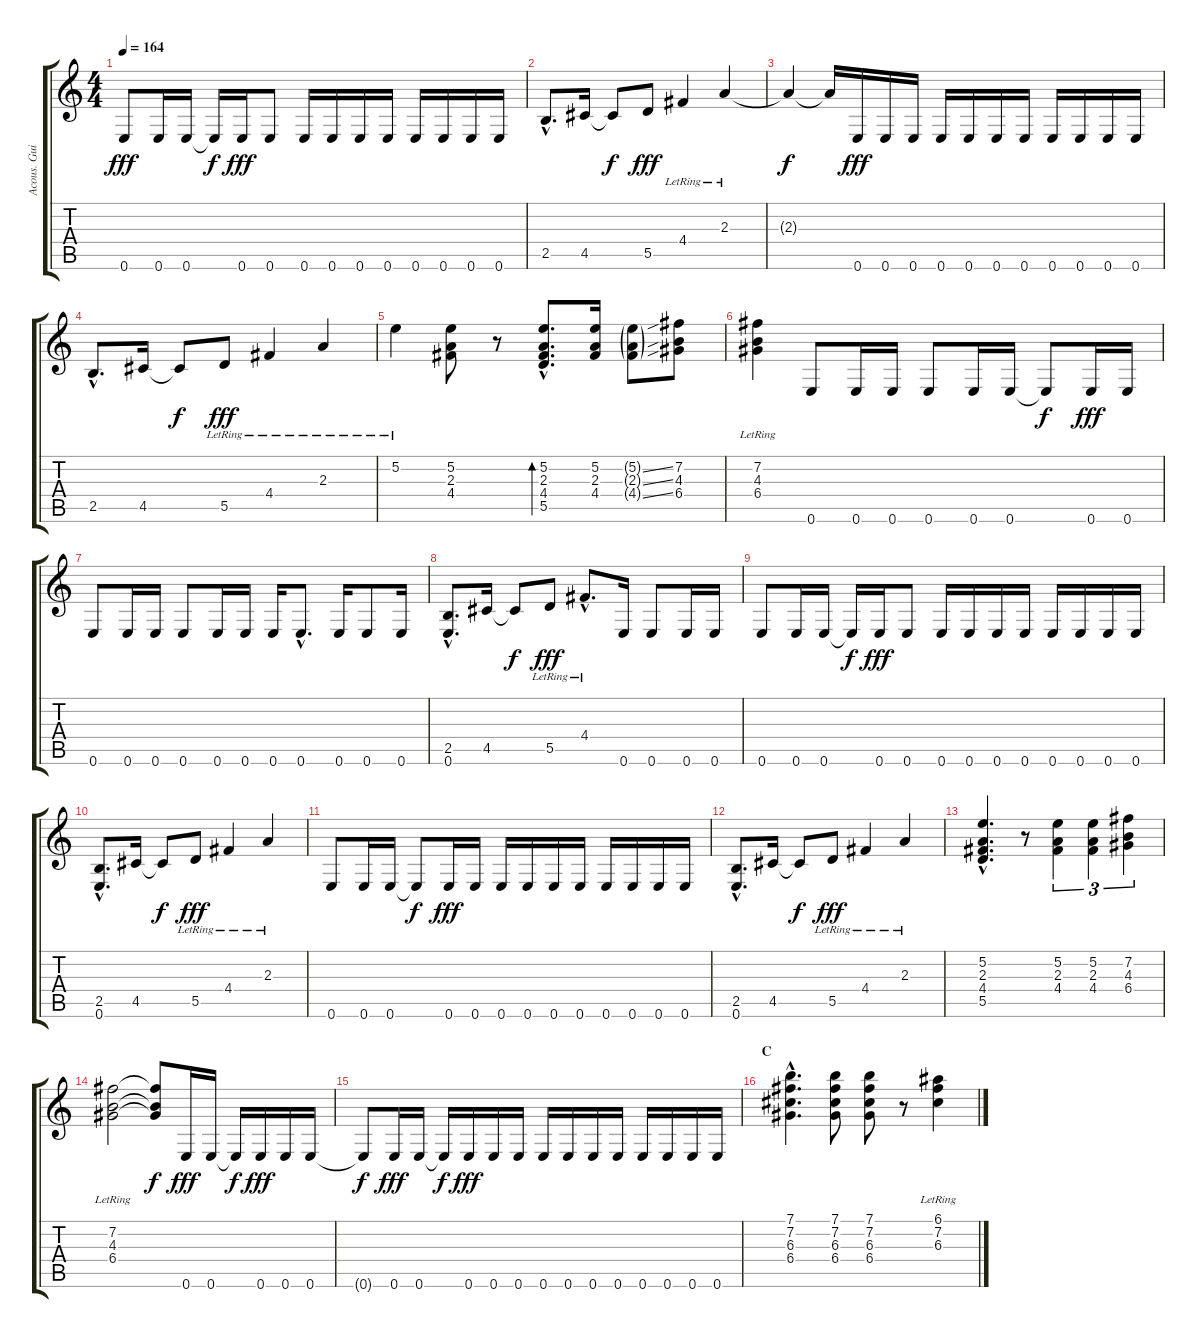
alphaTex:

\track ("Acous. Guitar" "Acous. Gui") {instrument acousticguitarsteel}
\staff {score tabs}
\tuning (E4 B3 G3 D3 A2 E2) {hide}
\ts (4 4)
\tempo 164
\clef g2
\ks c
0.6.8{dy fff} 0.6.16 0.6.16 0.6{t}.16{dy f} 0.6.16{dy fff} 0.6.8 0.6.16 0.6.16 0.6.16 0.6.16 0.6.16 0.6.16 0.6.16 0.6.16 |
2.5{hac}.8{d} 4.5.16 4.5{t}.8{dy f} 5.5.8{dy fff} 4.4{lr}.4 2.3{lr}.4 |
2.3{t}.4{dy f} 2.3{t}.16 0.6.16{dy fff} 0.6.16 0.6.16 0.6.16 0.6.16 0.6.16 0.6.16 0.6.16 0.6.16 0.6.16 0.6.16 |
2.5{hac}.8{d} 4.5.16 4.5{t}.8{dy f} 5.5{lr}.8{dy fff} 4.4{lr}.4 2.3{lr}.4 |
5.2{lr}.4 (5.2 2.3 4.4).8 r.8 (5.2{hac} 2.3{hac} 4.4{hac} 5.5{hac}).8{d bd 120} (5.2 2.3 4.4).16 (5.2{ss g} 2.3{ss g} 4.4{ss g}).8 (7.2 4.3 6.4).8 |
(7.2{lr} 4.3{lr} 6.4{lr}).4 0.6.8 0.6.16 0.6.16 0.6.8 0.6.16 0.6.16 0.6{t}.8{dy f} 0.6.16{dy fff} 0.6.16 |
0.6.8 0.6.16 0.6.16 0.6.8 0.6.16 0.6.16 0.6.16 0.6{hac}.8{d} 0.6.16 0.6.8 0.6.16 |
(2.5{hac} 0.6{hac}).8{d} 4.5.16 4.5{t}.8{dy f} 5.5{lr}.8{dy fff} 4.4{hac lr}.8{d} 0.6.16 0.6.8 0.6.16 0.6.16 |
0.6.8 0.6.16 0.6.16 0.6{t}.16{dy f} 0.6.16{dy fff} 0.6.8 0.6.16 0.6.16 0.6.16 0.6.16 0.6.16 0.6.16 0.6.16 0.6.16 |
(2.5{hac} 0.6{hac}).8{d} 4.5.16 4.5{t}.8{dy f} 5.5{lr}.8{dy fff} 4.4{lr}.4 2.3{lr}.4 |
0.6.8 0.6.16 0.6.16 0.6{t}.8{dy f} 0.6.16{dy fff} 0.6.16 0.6.16 0.6.16 0.6.16 0.6.16 0.6.16 0.6.16 0.6.16 0.6.16 |
(2.5{hac} 0.6{hac}).8{d} 4.5.16 4.5{t}.8{dy f} 5.5{lr}.8{dy fff} 4.4{lr}.4 2.3{lr}.4 |
(5.2{hac} 2.3{hac} 4.4{hac} 5.5{hac}).4{d} r.8 (5.2 2.3 4.4).4{tu (3 2)} (5.2 2.3 4.4).4{tu (3 2)} (7.2 4.3 6.4).4{tu (3 2)} |
(7.2{lr} 4.3{lr} 6.4{lr}).2 (7.2{t} 4.3{t} 6.4{t}).8{dy f} 0.6.16{dy fff} 0.6.16 0.6{t}.16{dy f} 0.6.16{dy fff} 0.6.16 0.6.16 |
0.6{t}.8{dy f} 0.6.16{dy fff} 0.6.16 0.6{t}.16{dy f} 0.6.16{dy fff} 0.6.16 0.6.16 0.6.16 0.6.16 0.6.16 0.6.16 0.6.16 0.6.16 0.6.16 0.6.16 |
\section ("" "C")
(7.1{hac} 7.2{hac} 6.3{hac} 6.4{hac}).4{d} (7.1 7.2 6.3 6.4).8 (7.1 7.2 6.3 6.4).8 r.8 (6.1{lr} 7.2{lr} 6.3{lr}).4
